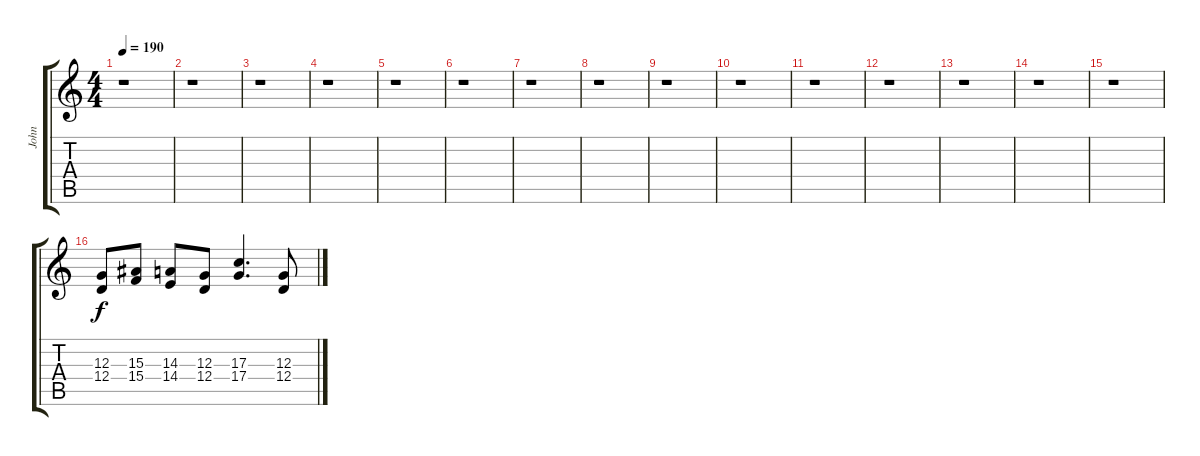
\track ("John" "John") {instrument drawbarorgan}
\staff {score tabs}
\tuning (E4 B3 G3 D3 A2 E2) {hide}
\ts (4 4)
\tempo 190
\clef g2
\ks c
r.1{dy f} |
r.1 |
r.1 |
r.1 |
r.1 |
r.1 |
r.1 |
r.1 |
r.1 |
r.1 |
r.1 |
r.1 |
r.1 |
r.1 |
r.1 |
(12.3 12.4).8 (15.3 15.4).8 (14.3 14.4).8 (12.3 12.4).8 (17.3 17.4).4{d} (12.3 12.4).8
